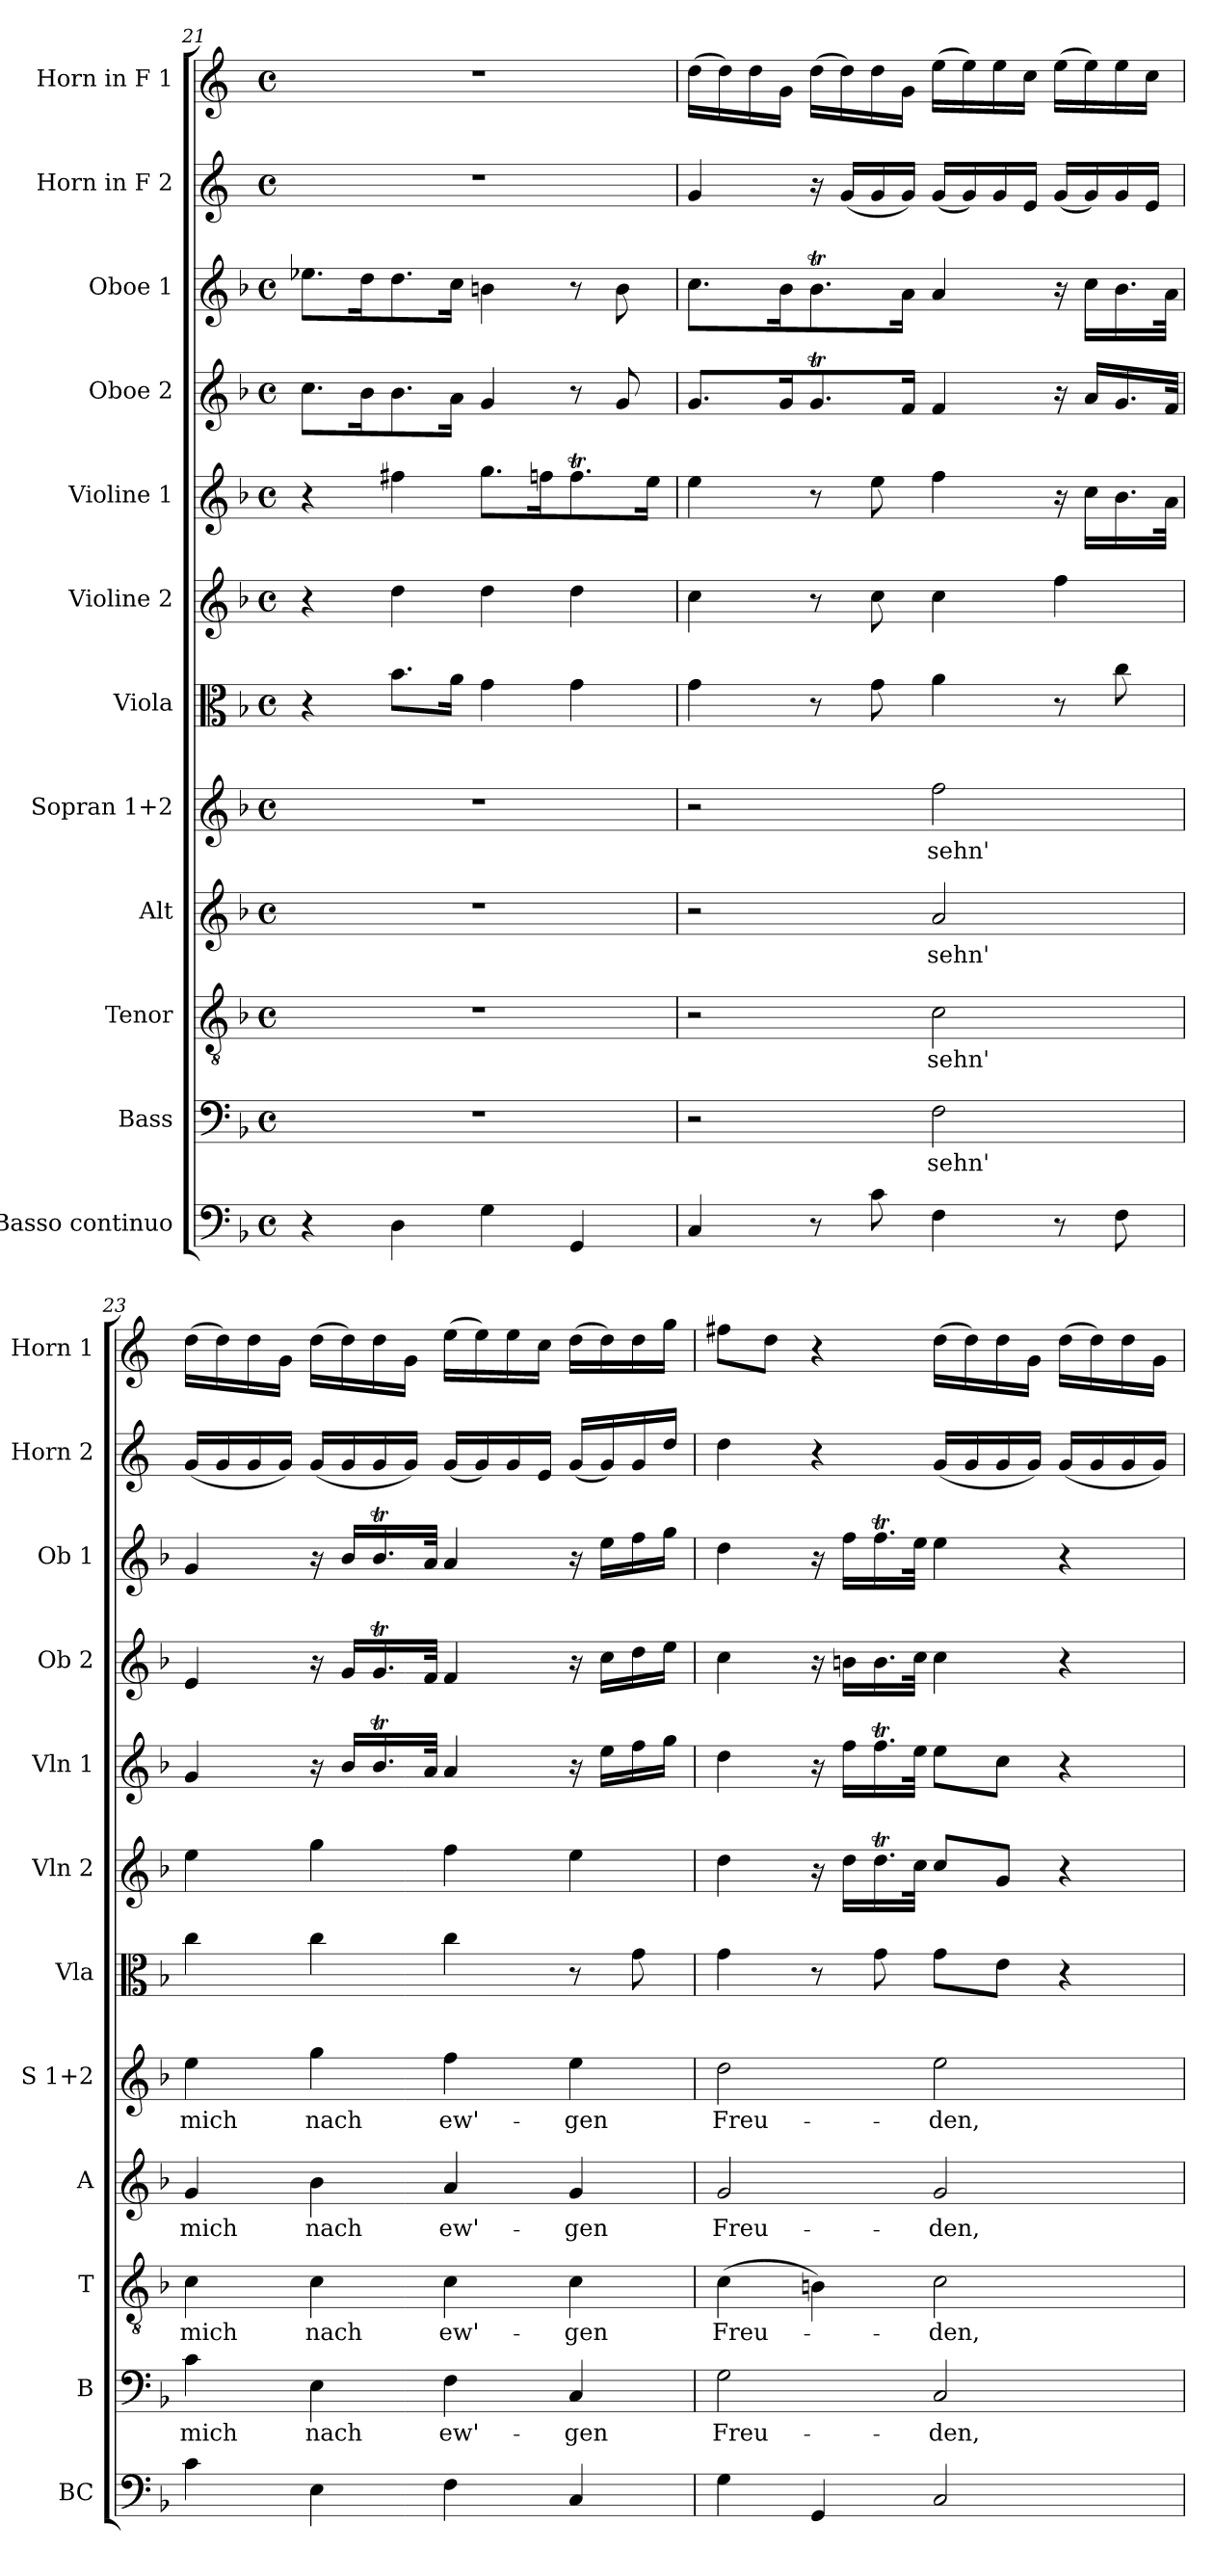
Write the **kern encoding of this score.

**kern	**kern	**text	**kern	**text	**kern	**text	**kern	**text	**kern	**kern	**kern	**kern	**kern	**kern	**kern
*part12	*part11	*part11	*part10	*part10	*part9	*part9	*part8	*part8	*part7	*part6	*part5	*part4	*part3	*part2	*part1
*staff12	*staff11	*staff11	*staff10	*staff10	*staff9	*staff9	*staff8	*staff8	*staff7	*staff6	*staff5	*staff4	*staff3	*staff2	*staff1
*I"Basso continuo	*I"Bass	*	*I"Tenor	*	*I"Alt	*	*I"Sopran 1+2	*	*I"Viola	*I"Violine 2	*I"Violine 1	*I"Oboe 2	*I"Oboe 1	*I"Horn in F 2	*I"Horn in F 1
*I'BC	*I'B	*	*I'T	*	*I'A	*	*I'S 1+2	*	*I'Vla	*I'Vln 2	*I'Vln 1	*I'Ob 2	*I'Ob 1	*I'Horn 2	*I'Horn 1
*clefF4	*clefF4	*	*clefGv2	*	*clefG2	*	*clefG2	*	*clefC3	*clefG2	*clefG2	*clefG2	*clefG2	*clefG2	*clefG2
*ITrd7c12	*	*	*	*	*	*	*	*	*	*	*	*	*	*ITrd4c7	*ITrd4c7
*k[b-]	*k[b-]	*	*k[b-]	*	*k[b-]	*	*k[b-]	*	*k[b-]	*k[b-]	*k[b-]	*k[b-]	*k[b-]	*k[b-]	*k[b-]
*M4/4	*M4/4	*	*M4/4	*	*M4/4	*	*M4/4	*	*M4/4	*M4/4	*M4/4	*M4/4	*M4/4	*M4/4	*M4/4
*met(c)	*met(c)	*	*met(c)	*	*met(c)	*	*met(c)	*	*met(c)	*met(c)	*met(c)	*met(c)	*met(c)	*met(c)	*met(c)
=21	=21	=21	=21	=21	=21	=21	=21	=21	=21	=21	=21	=21	=21	=21	=21
4r	1r	.	1r	.	1r	.	1r	.	4r	4r	4r	8.cc\L	8.ee-X\L	1r	1r
.	.	.	.	.	.	.	.	.	.	.	.	16b-\K	16dd\K	.	.
4DD\	.	.	.	.	.	.	.	.	8.b-\L	4dd\	4ff#X\	8.b-\	8.dd\	.	.
.	.	.	.	.	.	.	.	.	16a\Jk	.	.	16a\Jk	16cc\Jk	.	.
4GG\	.	.	.	.	.	.	.	.	4g\	4dd\	8.gg\L	4g/	4bn\	.	.
.	.	.	.	.	.	.	.	.	.	.	16ffn\K	.	.	.	.
4GGG/	.	.	.	.	.	.	.	.	4g\	4dd\	8.ffT\	8r	8r	.	.
.	.	.	.	.	.	.	.	.	.	.	.	8g/	8b\	.	.
.	.	.	.	.	.	.	.	.	.	.	16ee\Jk	.	.	.	.
!!LO:PB:g=z
=22	=22	=22	=22	=22	=22	=22	=22	=22	=22	=22	=22	=22	=22	=22	=22
4CC/	2r	.	2r	.	2r	.	2r	.	4g\	4cc\	4ee\	8.g/L	8.cc\L	4c/	(>16g\LL
.	.	.	.	.	.	.	.	.	.	.	.	.	.	.	16g\)
.	.	.	.	.	.	.	.	.	.	.	.	.	.	.	16g\
.	.	.	.	.	.	.	.	.	.	.	.	16g/K	16b-i\K	.	16c\JJ
8r	.	.	.	.	.	.	.	.	8r	8r	8r	8.gT/	8.b-T\	16r	(>16g\LL
.	.	.	.	.	.	.	.	.	.	.	.	.	.	(<16c/LL	16g\)
8C\	.	.	.	.	.	.	.	.	8g\	8cc\	8ee\	.	.	16c/	16g\
.	.	.	.	.	.	.	.	.	.	.	.	16f/Jk	16a\Jk	16c/JJ)	16c\JJ
!	!	!LO:LY:b	!	!LO:LY:b	!	!LO:LY:b	!	!LO:LY:b	!	!	!	!	!	!	!
4FF\	2F\	sehn'	2c\	sehn'	2a/	sehn'	2ff\	sehn'	4a\	4cc\	4ff\	4f/	4a/	(<16c/LL	(>16a\LL
.	.	.	.	.	.	.	.	.	.	.	.	.	.	16c/)	16a\)
.	.	.	.	.	.	.	.	.	.	.	.	.	.	16c/	16a\
.	.	.	.	.	.	.	.	.	.	.	.	.	.	16A/JJ	16f\JJ
8r	.	.	.	.	.	.	.	.	8r	4ff\	16r	16r	16r	(<16c/LL	(>16a\LL
.	.	.	.	.	.	.	.	.	.	.	16cc\LL	16a/LL	16cc\LL	16c/)	16a\)
8FF\	.	.	.	.	.	.	.	.	8cc\	.	16.b-\	16.g/	16.b-\	16c/	16a\
.	.	.	.	.	.	.	.	.	.	.	.	.	.	16A/JJ	16f\JJ
.	.	.	.	.	.	.	.	.	.	.	32a\JJk	32f/JJk	32a\JJk	.	.
=23	=23	=23	=23	=23	=23	=23	=23	=23	=23	=23	=23	=23	=23	=23	=23
!	!	!LO:LY:b	!	!LO:LY:b	!	!LO:LY:b	!	!LO:LY:b	!	!	!	!	!	!	!
4C\	4c\	mich	4c\	mich	4g/	mich	4ee\	mich	4cc\	4ee\	4g/	4e/	4g/	(<16c/LL	(>16g\LL
.	.	.	.	.	.	.	.	.	.	.	.	.	.	16c/	16g\)
.	.	.	.	.	.	.	.	.	.	.	.	.	.	16c/	16g\
.	.	.	.	.	.	.	.	.	.	.	.	.	.	16c/JJ)	16c\JJ
!	!	!LO:LY:b	!	!LO:LY:b	!	!LO:LY:b	!	!LO:LY:b	!	!	!	!	!	!	!
4EE\	4E\	nach	4c\	nach	4b-\	nach	4gg\	nach	4cc\	4gg\	16r	16r	16r	(<16c/LL	(>16g\LL
.	.	.	.	.	.	.	.	.	.	.	16b-/LL	16g/LL	16b-/LL	16c/	16g\)
.	.	.	.	.	.	.	.	.	.	.	16.b-T/	16.gT/	16.b-T/	16c/	16g\
.	.	.	.	.	.	.	.	.	.	.	.	.	.	16c/JJ)	16c\JJ
.	.	.	.	.	.	.	.	.	.	.	32a/JJk	32f/JJk	32a/JJk	.	.
!	!	!LO:LY:b	!	!LO:LY:b	!	!LO:LY:b	!	!LO:LY:b	!	!	!	!	!	!	!
4FF\	4F\	ew'-	4c\	ew'-	4a/	ew'-	4ff\	ew'-	4cc\	4ff\	4a/	4f/	4a/	(<16c/LL	(>16a\LL
.	.	.	.	.	.	.	.	.	.	.	.	.	.	16c/)	16a\)
.	.	.	.	.	.	.	.	.	.	.	.	.	.	16c/	16a\
.	.	.	.	.	.	.	.	.	.	.	.	.	.	16A/JJ	16f\JJ
!	!	!LO:LY:b	!	!LO:LY:b	!	!LO:LY:b	!	!LO:LY:b	!	!	!	!	!	!	!
4CC/	4C/	-gen	4c\	-gen	4g/	-gen	4ee\	-gen	8r	4ee\	16r	16r	16r	(<16c/LL	(>16g\LL
.	.	.	.	.	.	.	.	.	.	.	16ee\LL	16cc\LL	16ee\LL	16c/)	16g\)
.	.	.	.	.	.	.	.	.	8g\	.	16ff\	16dd\	16ff\	16c/	16g\
.	.	.	.	.	.	.	.	.	.	.	16gg\JJ	16ee\JJ	16gg\JJ	16g/JJ	16cc\JJ
=24	=24	=24	=24	=24	=24	=24	=24	=24	=24	=24	=24	=24	=24	=24	=24
!	!	!LO:LY:b	!	!LO:LY:b	!	!LO:LY:b	!	!LO:LY:b	!	!	!	!	!	!	!
4GG\	2G\	Freu-	(>4c\	Freu-	2g/	Freu-	2dd\	Freu-	4g\	4dd\	4dd\	4cc\	4dd\	4g\	8bn\L
.	.	.	.	.	.	.	.	.	.	.	.	.	.	.	8g\J
4GGG/	.	.	4Bn\)	.	.	.	.	.	8r	16r	16r	16r	16r	4r	4r
.	.	.	.	.	.	.	.	.	.	16dd\LL	16ff\LL	16bn\LL	16ff\LL	.	.
.	.	.	.	.	.	.	.	.	8g\	16.ddT\	16.ffT\	16.b\	16.ffT\	.	.
.	.	.	.	.	.	.	.	.	.	32cc\JJk	32ee\JJk	32cc\JJk	32ee\JJk	.	.
!	!	!LO:LY:b	!	!LO:LY:b	!	!LO:LY:b	!	!LO:LY:b	!	!	!	!	!	!	!
2CC/	2C/	-den,	2c\	-den,	2g/	-den,	2ee\	-den,	8g\L	8cc/L	8ee\L	4cc\	4ee\	(<16c/LL	(>16g\LL
.	.	.	.	.	.	.	.	.	.	.	.	.	.	16c/	16g\)
.	.	.	.	.	.	.	.	.	8e\J	8g/J	8cc\J	.	.	16c/	16g\
.	.	.	.	.	.	.	.	.	.	.	.	.	.	16c/JJ)	16c\JJ
.	.	.	.	.	.	.	.	.	4r	4r	4r	4r	4r	(<16c/LL	(>16g\LL
.	.	.	.	.	.	.	.	.	.	.	.	.	.	16c/	16g\)
.	.	.	.	.	.	.	.	.	.	.	.	.	.	16c/	16g\
.	.	.	.	.	.	.	.	.	.	.	.	.	.	16c/JJ)	16c\JJ
=	=	=	=	=	=	=	=	=	=	=	=	=	=	=	=
*-	*-	*-	*-	*-	*-	*-	*-	*-	*-	*-	*-	*-	*-	*-	*-
